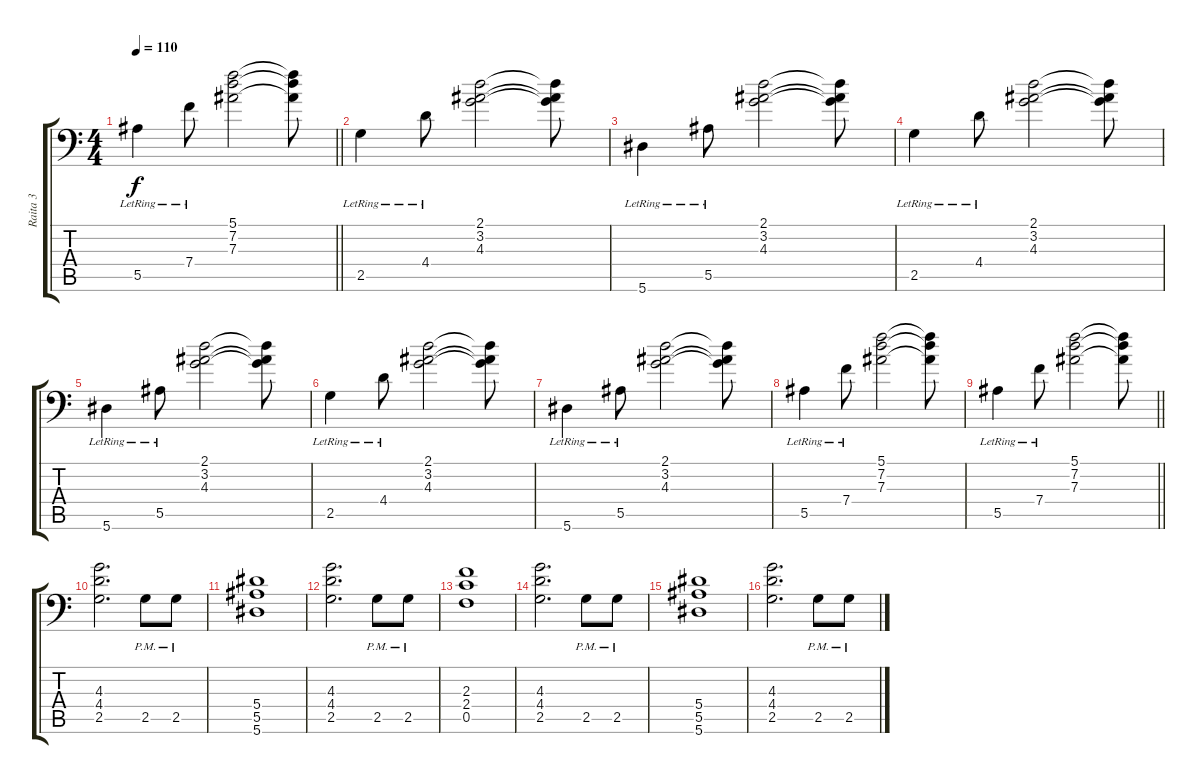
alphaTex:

\track ("Raita 3" "Raita 3") {instrument distortionguitar}
\staff {score tabs}
\tuning (C4 G3 Eb3 Bb2 F2 Bb1) {hide}
\ts (4 4)
\tempo 110
\clef f4
\barLineRight lightlight
\ks c
5.5{lr}.4{dy f} 7.4{lr}.8 (5.1 7.2 7.3).2 (5.1{t} 7.2{t} 7.3{t}).8 |
\section ("" "")
2.5{lr}.4 4.4{lr}.8 (2.1 3.2 4.3).2 (2.1{t} 3.2{t} 4.3{t}).8 |
5.6{lr}.4 5.5{lr}.8 (2.1 3.2 4.3).2 (2.1{t} 3.2{t} 4.3{t}).8 |
2.5{lr}.4 4.4{lr}.8 (2.1 3.2 4.3).2 (2.1{t} 3.2{t} 4.3{t}).8 |
5.6{lr}.4 5.5{lr}.8 (2.1 3.2 4.3).2 (2.1{t} 3.2{t} 4.3{t}).8 |
2.5{lr}.4 4.4{lr}.8 (2.1 3.2 4.3).2 (2.1{t} 3.2{t} 4.3{t}).8 |
5.6{lr}.4 5.5{lr}.8 (2.1 3.2 4.3).2 (2.1{t} 3.2{t} 4.3{t}).8 |
5.5{lr}.4 7.4{lr}.8 (5.1 7.2 7.3).2 (5.1{t} 7.2{t} 7.3{t}).8 |
\barLineRight lightlight
5.5{lr}.4 7.4{lr}.8 (5.1 7.2 7.3).2 (5.1{t} 7.2{t} 7.3{t}).8 |
\section ("" "")
(4.3 4.4 2.5).2{d instrument distortionguitar} 2.5{pm}.8 2.5{pm}.8 |
(5.4 5.5 5.6).1 |
(4.3 4.4 2.5).2{d} 2.5{pm}.8 2.5{pm}.8 |
(2.3 2.4 0.5).1 |
(4.3 4.4 2.5).2{d} 2.5{pm}.8 2.5{pm}.8 |
(5.4 5.5 5.6).1 |
(4.3 4.4 2.5).2{d} 2.5{pm}.8 2.5{pm}.8
